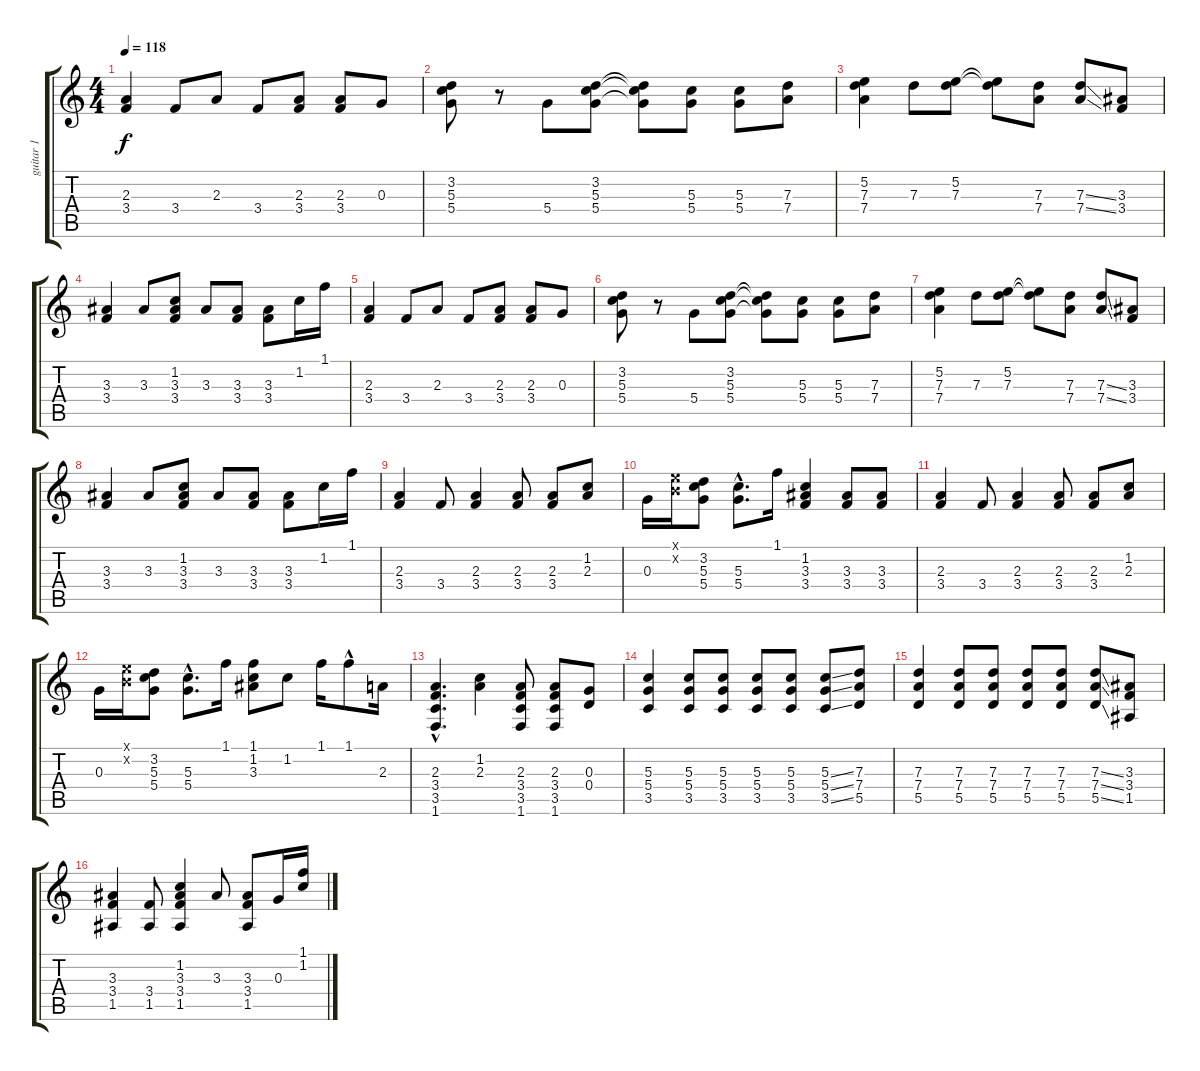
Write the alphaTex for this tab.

\track ("guitar 1" "guitar 1") {instrument electricguitarclean}
\staff {score tabs}
\tuning (E4 B3 G3 D3 A2 E2) {hide}
\ts (4 4)
\tempo 118
\clef g2
\ks c
(2.3 3.4).4{dy f} 3.4.8 2.3.8 3.4.8 (2.3 3.4).8 (2.3 3.4).8 0.3.8 |
(3.2 5.3 5.4).8 r.8 5.4.8 (3.2 5.3 5.4).8 (3.2{t} 5.3{t} 5.4{t}).8 (5.3 5.4).8 (5.3 5.4).8 (7.3 7.4).8 |
(5.2 7.3 7.4).4 7.3.8 (5.2 7.3).8 (5.2{t} 7.3{t}).8 (7.3 7.4).8 (7.3{ss} 7.4{ss}).8 (3.3 3.4).8 |
(3.3 3.4).4 3.3.8 (1.2 3.3 3.4).8 3.3.8 (3.3 3.4).8 (3.3 3.4).8 1.2.16 1.1.16 |
(2.3 3.4).4 3.4.8 2.3.8 3.4.8 (2.3 3.4).8 (2.3 3.4).8 0.3.8 |
(3.2 5.3 5.4).8 r.8 5.4.8 (3.2 5.3 5.4).8 (3.2{t} 5.3{t} 5.4{t}).8 (5.3 5.4).8 (5.3 5.4).8 (7.3 7.4).8 |
(5.2 7.3 7.4).4 7.3.8 (5.2 7.3).8 (5.2{t} 7.3{t}).8 (7.3 7.4).8 (7.3{ss} 7.4{ss}).8 (3.3 3.4).8 |
(3.3 3.4).4 3.3.8 (1.2 3.3 3.4).8 3.3.8 (3.3 3.4).8 (3.3 3.4).8 1.2.16 1.1.16 |
(2.3 3.4).4 3.4.8 (2.3 3.4).4 (2.3 3.4).8 (2.3 3.4).8 (1.2 2.3).8 |
0.3.16 (0.1{x} 0.2{x}).16 (3.2 5.3 5.4).8 (5.3{hac} 5.4{hac}).8{d} 1.1.16 (1.2 3.3 3.4).4 (3.3 3.4).8 (3.3 3.4).8 |
(2.3 3.4).4 3.4.8 (2.3 3.4).4 (2.3 3.4).8 (2.3 3.4).8 (1.2 2.3).8 |
0.3.16 (0.1{x} 0.2{x}).16 (3.2 5.3 5.4).8 (5.3{hac} 5.4{hac}).8{d} 1.1.16 (1.1 1.2 3.3).8 1.2.8 1.1.16 1.1{hac}.8 2.3.16 |
(2.3{hac} 3.4{hac} 3.5{hac} 1.6{hac}).4{d} (1.2 2.3).4 (2.3 3.4 3.5 1.6).8 (2.3 3.4 3.5 1.6).8 (0.3 0.4).8 |
(5.3 5.4 3.5).4 (5.3 5.4 3.5).8 (5.3 5.4 3.5).8 (5.3 5.4 3.5).8 (5.3 5.4 3.5).8 (5.3{ss} 5.4{ss} 3.5{ss}).8 (7.3 7.4 5.5).8 |
(7.3 7.4 5.5).4 (7.3 7.4 5.5).8 (7.3 7.4 5.5).8 (7.3 7.4 5.5).8 (7.3 7.4 5.5).8 (7.3{ss} 7.4{ss} 5.5{ss}).8 (3.3 3.4 1.5).8 |
(3.3 3.4 1.5).4 (3.4 1.5).8 (1.2 3.3 3.4 1.5).4 3.3.8 (3.3 3.4 1.5).8 0.3.16 (1.1 1.2).16
